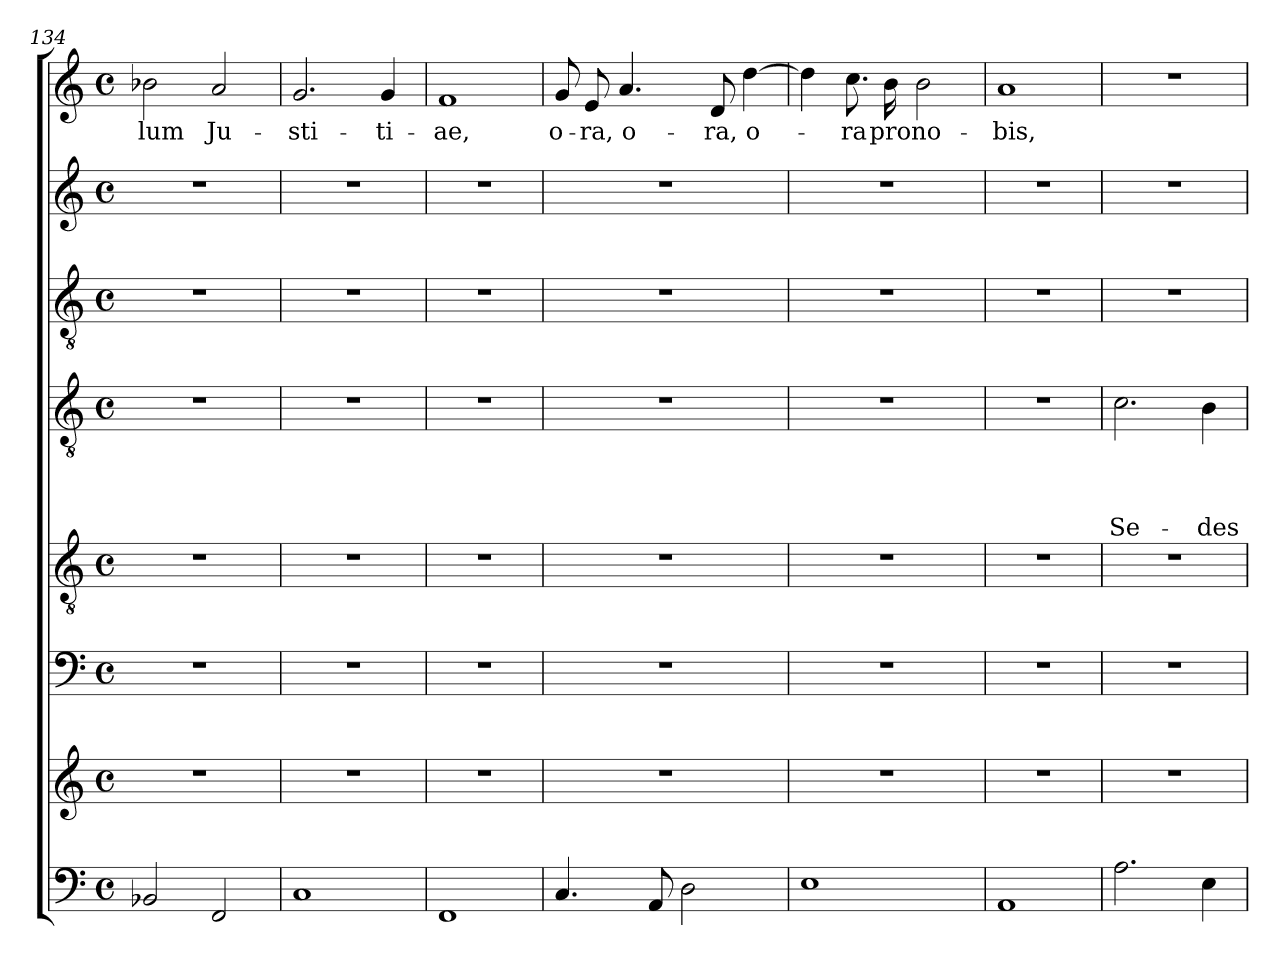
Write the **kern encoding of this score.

**kern	**kern	**kern	**kern	**kern	**text	**text	**text	**text	**kern	**kern	**kern	**text
*part8	*part7	*part6	*part5	*part4	*part4	*part4	*part4	*part4	*part3	*part2	*part1	*part1
*staff8	*staff7	*staff6	*staff5	*staff4	*staff4	*staff4	*staff4	*staff4	*staff3	*staff2	*staff1	*staff1
*clefF4	*clefG2	*clefF4	*clefGv2	*clefGv2	*	*	*	*	*clefGv2	*clefG2	*clefG2	*
*k[]	*k[]	*k[]	*k[]	*k[]	*	*	*	*	*k[]	*k[]	*k[]	*
*C:	*C:	*C:	*C:	*C:	*	*	*	*	*C:	*C:	*C:	*
*M4/4	*M4/4	*M4/4	*M4/4	*M4/4	*	*	*	*	*M4/4	*M4/4	*M4/4	*
*met(c)	*met(c)	*met(c)	*met(c)	*met(c)	*	*	*	*	*met(c)	*met(c)	*met(c)	*
=134	=134	=134	=134	=134	=134	=134	=134	=134	=134	=134	=134	=134
!	!	!	!	!	!	!	!	!	!	!	!	!LO:LY:b
2BB-X/	1r	1r	1r	1r	.	.	.	.	1r	1r	2b-X\	-lum
!	!	!	!	!	!	!	!	!	!	!	!	!LO:LY:b
2FF/	.	.	.	.	.	.	.	.	.	.	2a/	Ju-
=135	=135	=135	=135	=135	=135	=135	=135	=135	=135	=135	=135	=135
!	!	!	!	!	!	!	!	!	!	!	!	!LO:LY:b
1C	1r	1r	1r	1r	.	.	.	.	1r	1r	2.g/	-sti-
!	!	!	!	!	!	!	!	!	!	!	!	!LO:LY:b
.	.	.	.	.	.	.	.	.	.	.	4g/	-ti-
=136	=136	=136	=136	=136	=136	=136	=136	=136	=136	=136	=136	=136
!	!	!	!	!	!	!	!	!	!	!	!	!LO:LY:b
1FF	1r	1r	1r	1r	.	.	.	.	1r	1r	1f	-ae,
=137	=137	=137	=137	=137	=137	=137	=137	=137	=137	=137	=137	=137
!	!	!	!	!	!	!	!	!	!	!	!	!LO:LY:b
4.C/	1r	1r	1r	1r	.	.	.	.	1r	1r	8g/	o-
!	!	!	!	!	!	!	!	!	!	!	!	!LO:LY:b
.	.	.	.	.	.	.	.	.	.	.	8e/	-ra,
!	!	!	!	!	!	!	!	!	!	!	!	!LO:LY:b
.	.	.	.	.	.	.	.	.	.	.	4.a/	o-
8AA/	.	.	.	.	.	.	.	.	.	.	.	.
2D\	.	.	.	.	.	.	.	.	.	.	.	.
!	!	!	!	!	!	!	!	!	!	!	!	!LO:LY:b
.	.	.	.	.	.	.	.	.	.	.	8d/	-ra,
!	!	!	!	!	!	!	!	!	!	!	!	!LO:LY:b
.	.	.	.	.	.	.	.	.	.	.	[4dd\	o-
=138	=138	=138	=138	=138	=138	=138	=138	=138	=138	=138	=138	=138
1E	1r	1r	1r	1r	.	.	.	.	1r	1r	4dd\]	.
!	!	!	!	!	!	!	!	!	!	!	!	!LO:LY:b
.	.	.	.	.	.	.	.	.	.	.	8.cc\	-ra
!	!	!	!	!	!	!	!	!	!	!	!	!LO:LY:b
.	.	.	.	.	.	.	.	.	.	.	16b\	pro
!	!	!	!	!	!	!	!	!	!	!	!	!LO:LY:b
.	.	.	.	.	.	.	.	.	.	.	2b\	no-
!!LO:PB:g=z
=139	=139	=139	=139	=139	=139	=139	=139	=139	=139	=139	=139	=139
!	!	!	!	!	!	!	!	!	!	!	!	!LO:LY:b
1AA	1r	1r	1r	1r	.	.	.	.	1r	1r	1a	-bis,
=140	=140	=140	=140	=140	=140	=140	=140	=140	=140	=140	=140	=140
!	!	!	!	!	!	!	!	!LO:LY:b	!	!	!	!
2.A\	1r	1r	1r	2.c\	.	.	.	Se-	1r	1r	1r	.
!	!	!	!	!	!	!	!	!LO:LY:b	!	!	!	!
4E\	.	.	.	4B\	.	.	.	-des	.	.	.	.
=	=	=	=	=	=	=	=	=	=	=	=	=
*-	*-	*-	*-	*-	*-	*-	*-	*-	*-	*-	*-	*-
